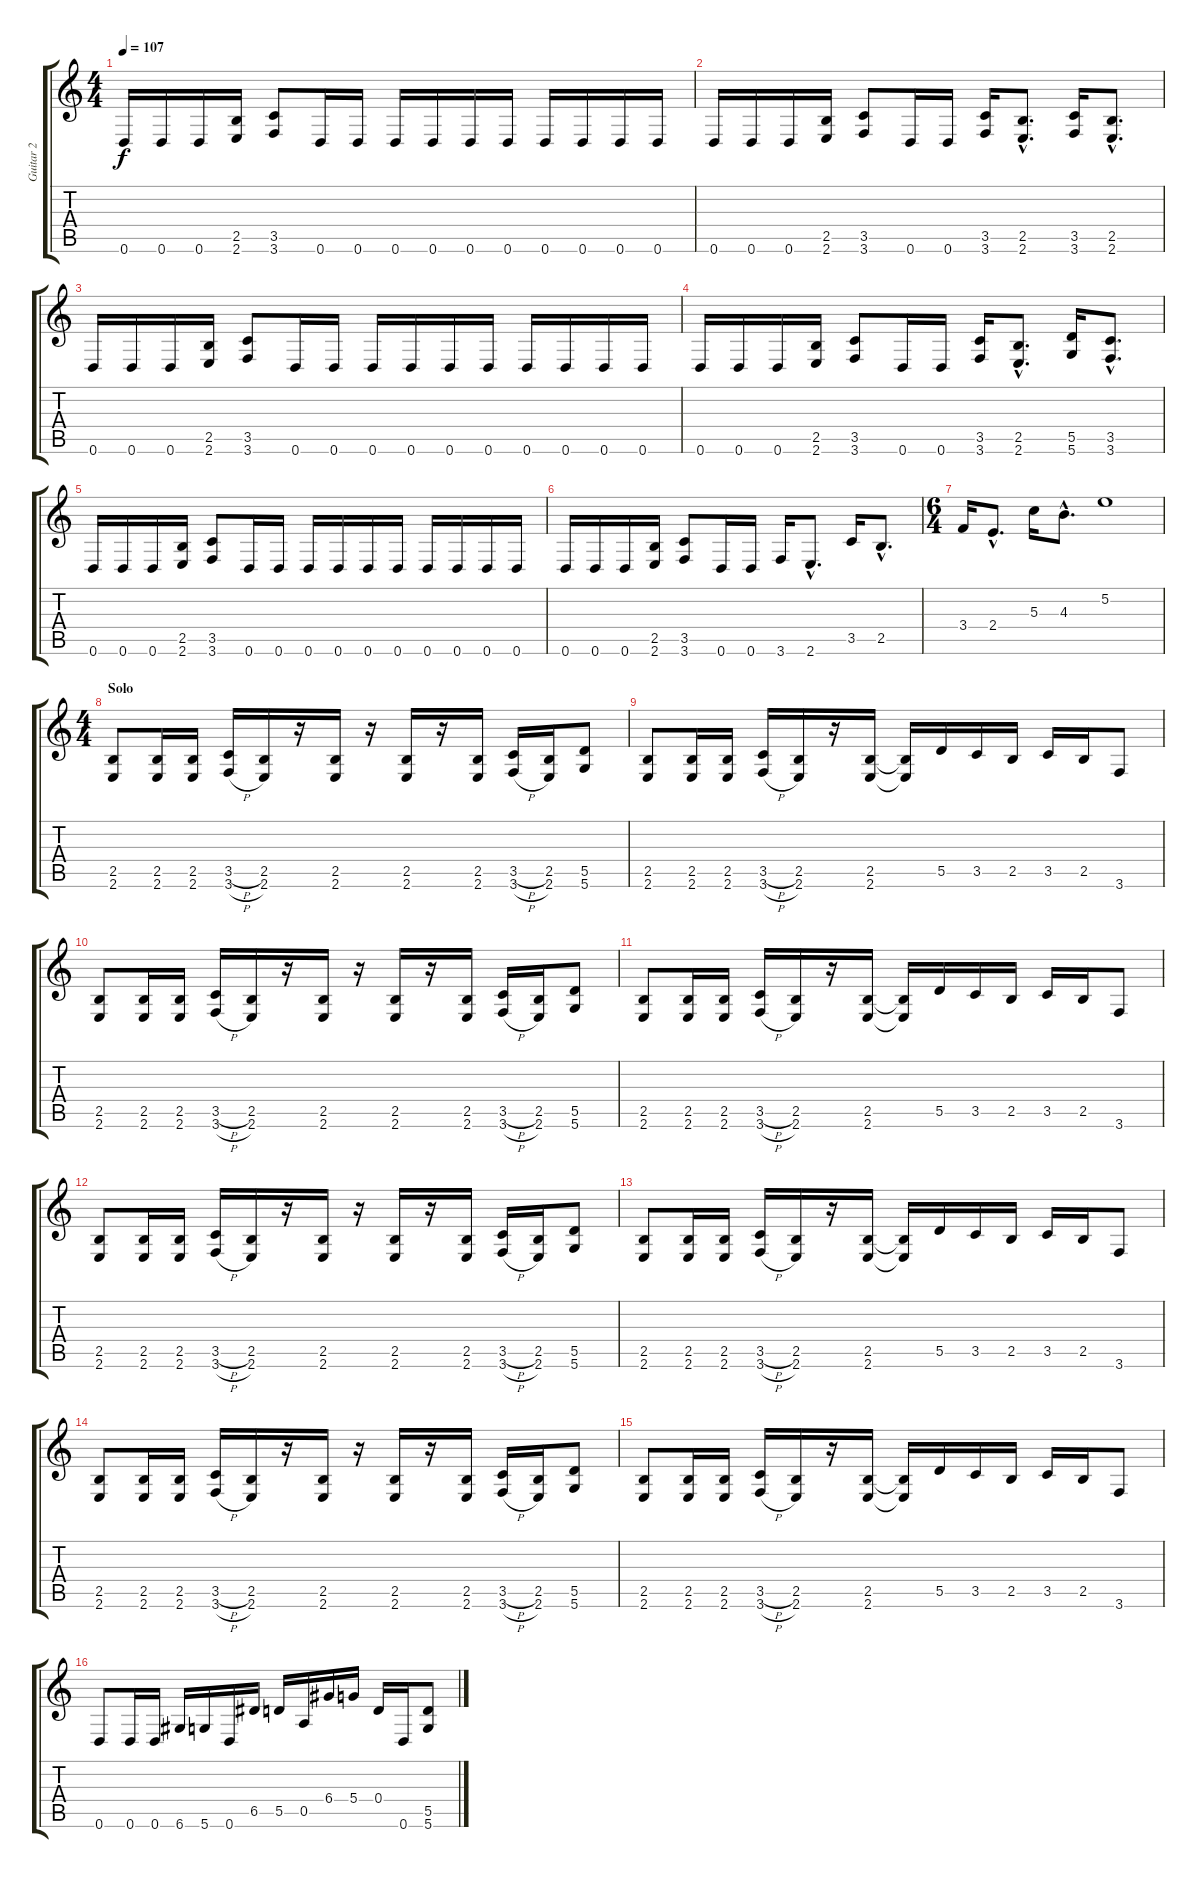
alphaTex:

\track ("Guitar 2" "Guitar 2") {instrument distortionguitar}
\staff {score tabs}
\tuning (E4 B3 G3 D3 A2 D2) {hide}
\ts (4 4)
\tempo 107
\clef g2
\ks c
0.6.16{dy f} 0.6.16 0.6.16 (2.5 2.6).16 (3.5 3.6).8 0.6.16 0.6.16 0.6.16 0.6.16 0.6.16 0.6.16 0.6.16 0.6.16 0.6.16 0.6.16 |
0.6.16 0.6.16 0.6.16 (2.5 2.6).16 (3.5 3.6).8 0.6.16 0.6.16 (3.5 3.6).16 (2.5{hac} 2.6{hac}).8{d} (3.5 3.6).16 (2.5{hac} 2.6{hac}).8{d} |
0.6.16 0.6.16 0.6.16 (2.5 2.6).16 (3.5 3.6).8 0.6.16 0.6.16 0.6.16 0.6.16 0.6.16 0.6.16 0.6.16 0.6.16 0.6.16 0.6.16 |
0.6.16 0.6.16 0.6.16 (2.5 2.6).16 (3.5 3.6).8 0.6.16 0.6.16 (3.5 3.6).16 (2.5{hac} 2.6{hac}).8{d} (5.5 5.6).16 (3.5{hac} 3.6{hac}).8{d} |
0.6.16 0.6.16 0.6.16 (2.5 2.6).16 (3.5 3.6).8 0.6.16 0.6.16 0.6.16 0.6.16 0.6.16 0.6.16 0.6.16 0.6.16 0.6.16 0.6.16 |
0.6.16 0.6.16 0.6.16 (2.5 2.6).16 (3.5 3.6).8 0.6.16 0.6.16 3.6.16 2.6{hac}.8{d} 3.5.16 2.5{hac}.8{d} |
\ts (6 4)
3.4.16 2.4{hac}.8{d} 5.3.16 4.3{hac}.8{d} 5.2.1 |
\ts (4 4)
\section ("" "Solo")
(2.5 2.6).8 (2.5 2.6).16 (2.5 2.6).16 (3.5{h} 3.6{h}).16 (2.5 2.6).16 r.16 (2.5 2.6).16 r.16 (2.5 2.6).16 r.16 (2.5 2.6).16 (3.5{h} 3.6{h}).16 (2.5 2.6).16 (5.5 5.6).8 |
(2.5 2.6).8 (2.5 2.6).16 (2.5 2.6).16 (3.5{h} 3.6{h}).16 (2.5 2.6).16 r.16 (2.5 2.6).16 (2.5{t} 2.6{t}).16 5.5.16 3.5.16 2.5.16 3.5.16 2.5.16 3.6.8 |
(2.5 2.6).8 (2.5 2.6).16 (2.5 2.6).16 (3.5{h} 3.6{h}).16 (2.5 2.6).16 r.16 (2.5 2.6).16 r.16 (2.5 2.6).16 r.16 (2.5 2.6).16 (3.5{h} 3.6{h}).16 (2.5 2.6).16 (5.5 5.6).8 |
(2.5 2.6).8 (2.5 2.6).16 (2.5 2.6).16 (3.5{h} 3.6{h}).16 (2.5 2.6).16 r.16 (2.5 2.6).16 (2.5{t} 2.6{t}).16 5.5.16 3.5.16 2.5.16 3.5.16 2.5.16 3.6.8 |
(2.5 2.6).8 (2.5 2.6).16 (2.5 2.6).16 (3.5{h} 3.6{h}).16 (2.5 2.6).16 r.16 (2.5 2.6).16 r.16 (2.5 2.6).16 r.16 (2.5 2.6).16 (3.5{h} 3.6{h}).16 (2.5 2.6).16 (5.5 5.6).8 |
(2.5 2.6).8 (2.5 2.6).16 (2.5 2.6).16 (3.5{h} 3.6{h}).16 (2.5 2.6).16 r.16 (2.5 2.6).16 (2.5{t} 2.6{t}).16 5.5.16 3.5.16 2.5.16 3.5.16 2.5.16 3.6.8 |
(2.5 2.6).8 (2.5 2.6).16 (2.5 2.6).16 (3.5{h} 3.6{h}).16 (2.5 2.6).16 r.16 (2.5 2.6).16 r.16 (2.5 2.6).16 r.16 (2.5 2.6).16 (3.5{h} 3.6{h}).16 (2.5 2.6).16 (5.5 5.6).8 |
(2.5 2.6).8 (2.5 2.6).16 (2.5 2.6).16 (3.5{h} 3.6{h}).16 (2.5 2.6).16 r.16 (2.5 2.6).16 (2.5{t} 2.6{t}).16 5.5.16 3.5.16 2.5.16 3.5.16 2.5.16 3.6.8 |
0.6.8 0.6.16 0.6.16 6.6.16 5.6.16 0.6.16 6.5.16 5.5.16 0.5.16 6.4.16 5.4.16 0.4.16 0.6.16 (5.5 5.6).8
